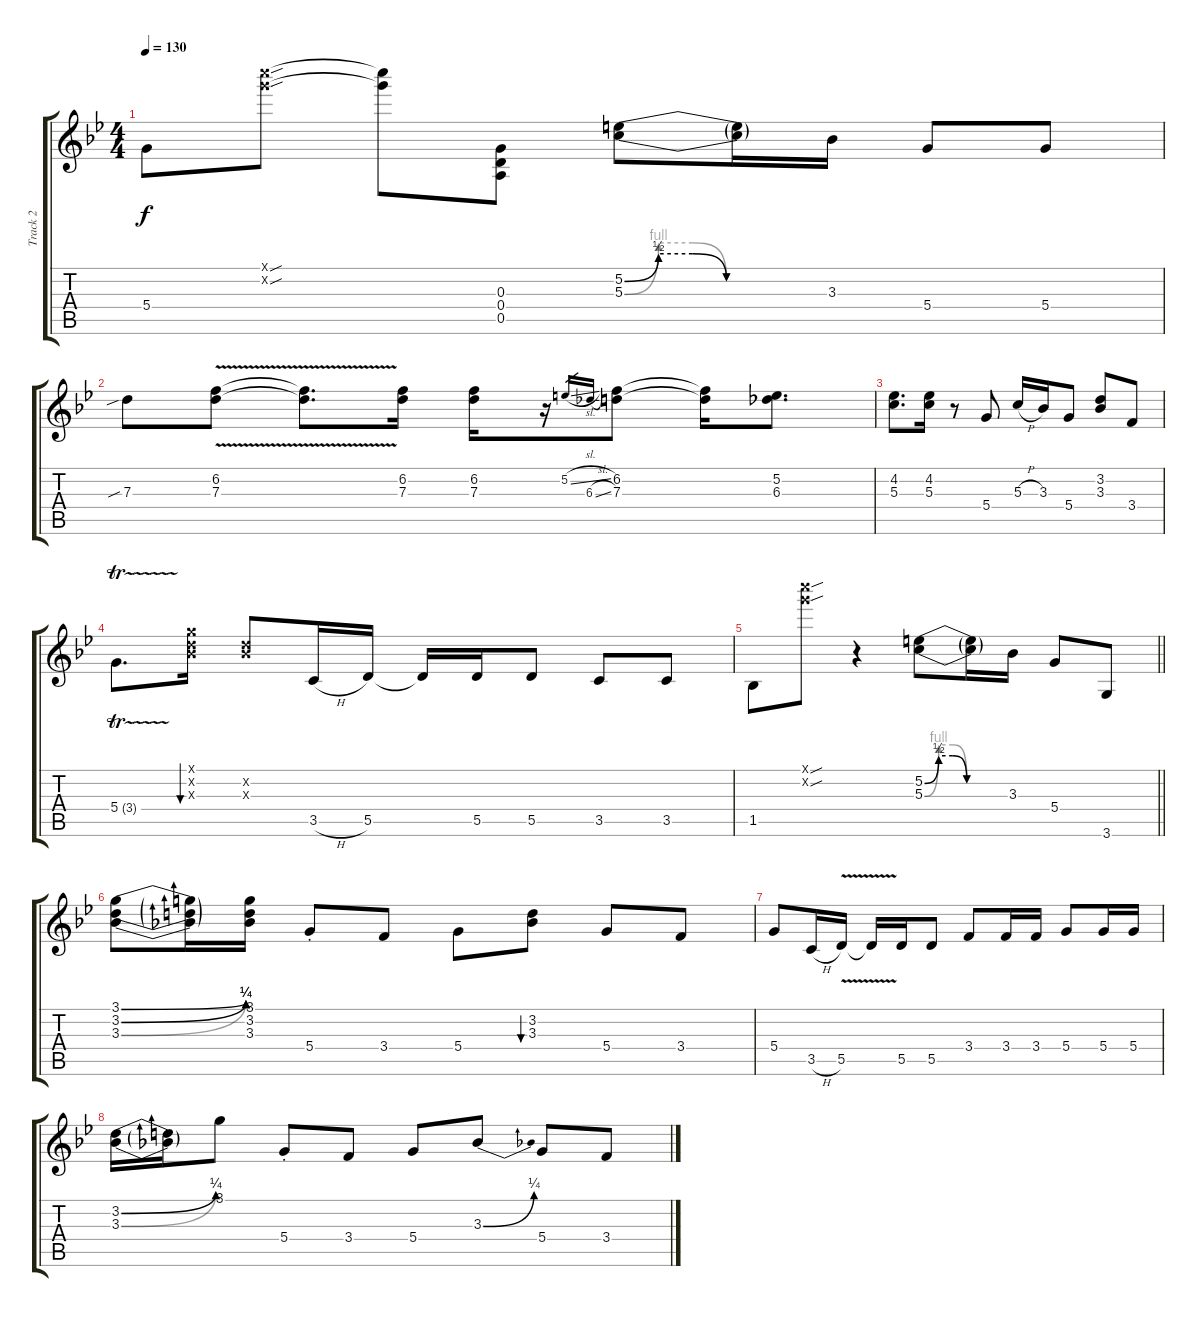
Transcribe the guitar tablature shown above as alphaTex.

\track ("Track 2" "Track 2") {instrument electricguitarjazz}
\staff {score tabs}
\tuning (E4 B3 G3 D3 A2 E2) {hide}
\ts (4 4)
\tempo 130
\clef g2
\ks gminor
5.4.8{dy f} (20.1{sou x} 20.2{sou x}).8 (20.1{t} 20.2{t}).8 (0.3 0.4 0.5).8 (5.2{be (custom 0 0 10 2 20 2 30 0 60 0)} 5.3{be (custom 0 0 10 4 20 4 30 0 60 0)}).8 (5.2{t} 5.3{t}).16 3.3.16 5.4.8 5.4.8 |
7.3{sib}.8 (6.2{v} 7.3{v}).8 (6.2{t} 7.3{t}).8{d} (6.2 7.3).16 (6.2 7.3).16 r.16 5.2{sl}.16{gr} 6.3{sl}.16{gr} (6.2 7.3).8 (6.2{t} 7.3{t}).16 (5.2 6.3).8{d} |
(4.2 5.3).8{d} (4.2 5.3).16 r.8 5.4.8 5.3{h}.16 3.3.16 5.4.8 (3.2 3.3).8 3.4.8 |
5.4{tr (3 32)}.8{d} (3.1{x} 3.2{x} 3.3{x}).16{bu 120} (3.2{x} 3.3{x}).8 3.5{h}.16 5.5.16 5.5{t}.16 5.5.16 5.5.8 3.5.8 3.5.8 |
\barLineRight lightlight
1.5.8 (20.1{sou x} 20.2{sou x}).8 r.4 (5.2{be (custom 0 0 10 2 20 2 30 0 60 0)} 5.3{be (custom 0 0 10 4 20 4 30 0 60 0)}).8 (5.2{t} 5.3{t}).16 3.3.16 5.4.8 3.6.8 |
(3.1{be (bend 0 0 60 1)} 3.2{be (bend 0 0 60 1)} 3.3{be (bend 0 0 60 1)}).8 (3.1{t} 3.2{t} 3.3{t}).16 (3.1 3.2 3.3).16 5.4{st}.8 3.4.8 5.4.8 (3.2 3.3).8{bu 120} 5.4.8 3.4.8 |
5.4.8 3.5{h}.16 5.5{v}.16 5.5{t}.16 5.5.16 5.5.8 3.4.8 3.4.16 3.4.16 5.4.8 5.4.16 5.4.16 |
(3.2{be (bend 0 0 60 1)} 3.3{be (bend 0 0 60 1)}).16 (3.2{t} 3.3{t}).16 3.1.8 5.4{st}.8 3.4.8 5.4.8 3.3{be (bend 0 0 60 1)}.8 5.4.8 3.4.8
